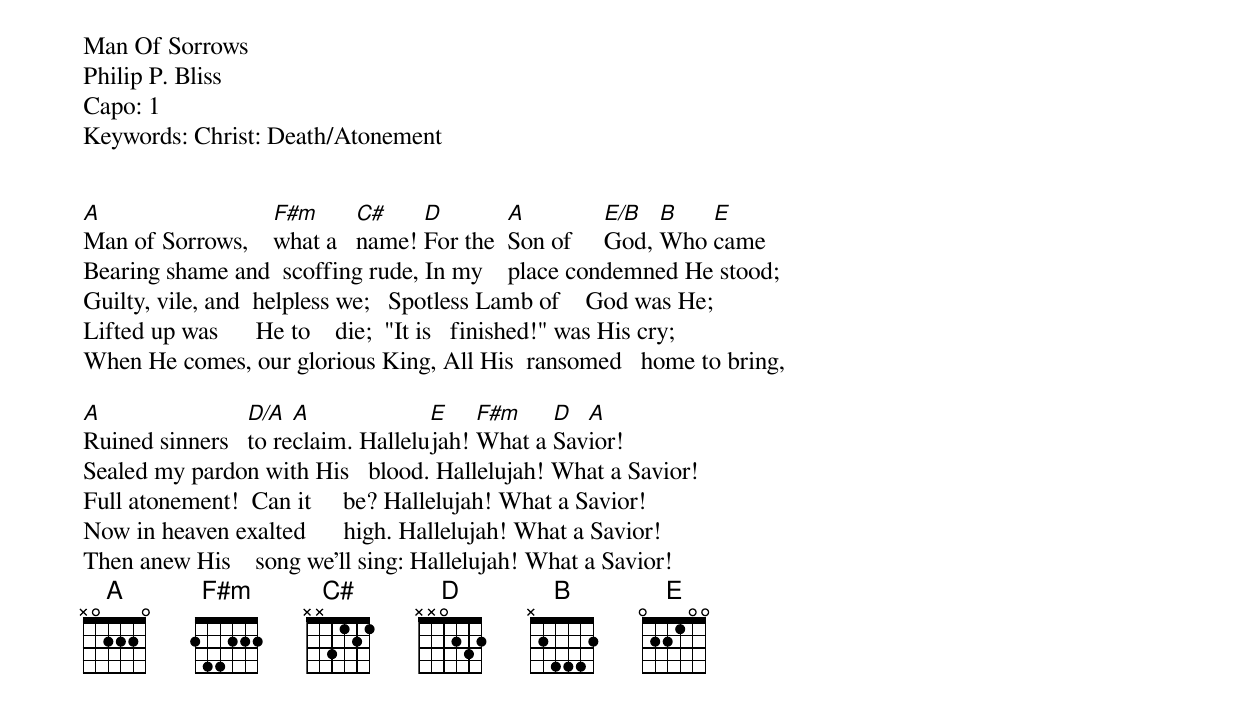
Man Of Sorrows
Philip P. Bliss
Capo: 1
Keywords: Christ: Death/Atonement


[A]Man of Sorrows,    [F#m]what a   [C#]name! [D]For the  [A]Son of     [E/B]God, [B]Who [E]came
Bearing shame and  scoffing rude, In my    place condemned He stood;
Guilty, vile, and  helpless we;   Spotless Lamb of    God was He;
Lifted up was      He to    die;  "It is   finished!" was His cry;
When He comes, our glorious King, All His  ransomed   home to bring,

[A]Ruined sinners   [D/A]to re[A]claim. Hallelu[E]jah! [F#m]What a [D]Sav[A]ior!
Sealed my pardon with His   blood. Hallelujah! What a Savior!
Full atonement!  Can it     be? Hallelujah! What a Savior!
Now in heaven exalted      high. Hallelujah! What a Savior!
Then anew His    song we'll sing: Hallelujah! What a Savior!
